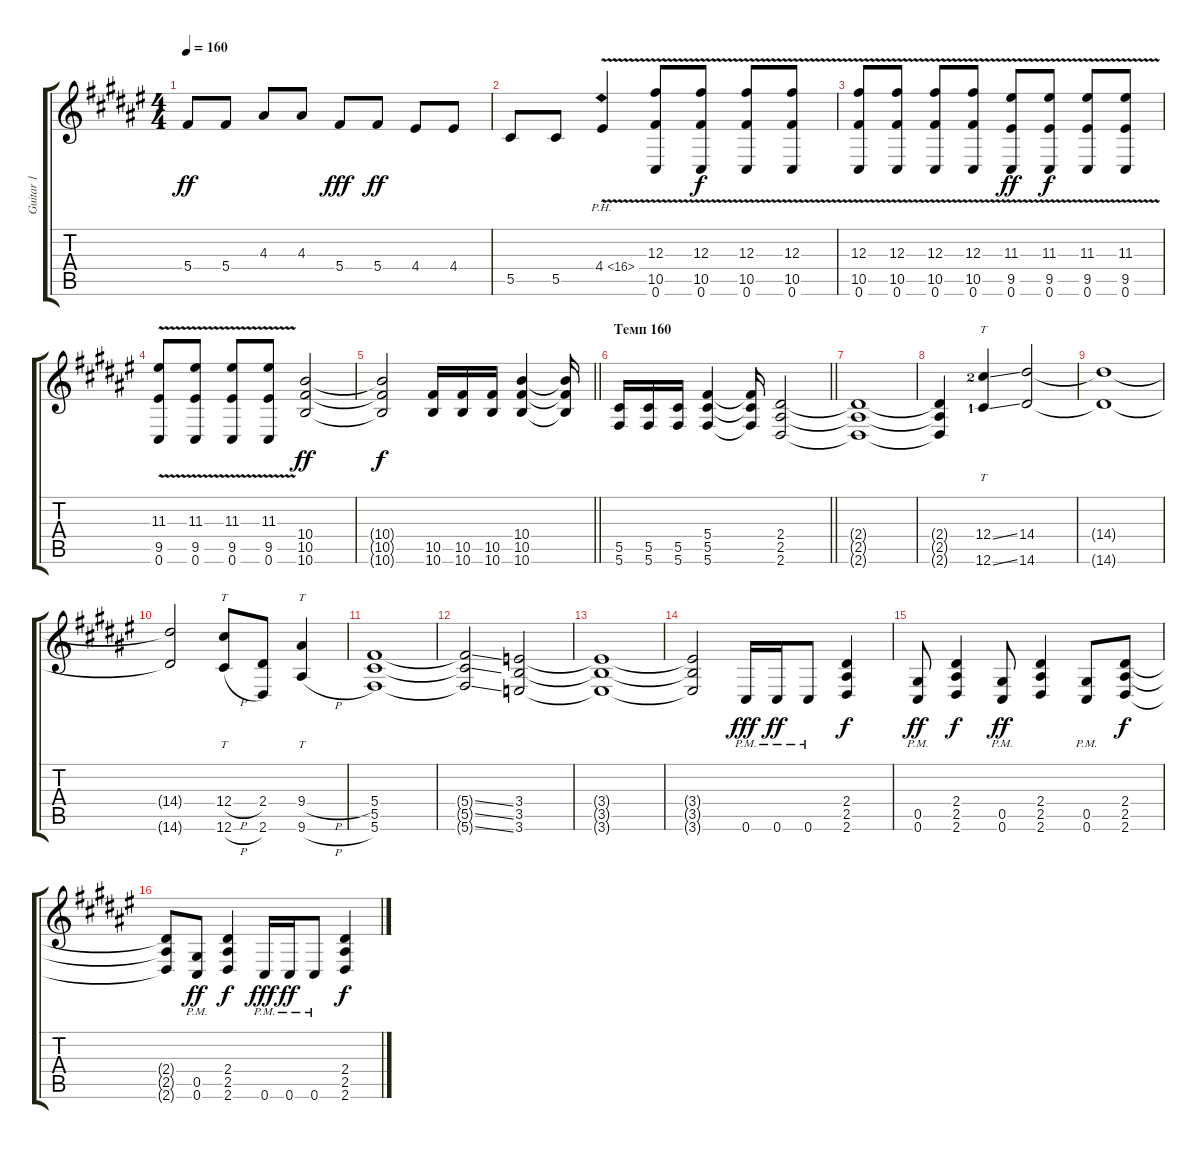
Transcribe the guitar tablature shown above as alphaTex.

\track ("Guitar 1" "Guitar 1") {instrument distortionguitar}
\staff {score tabs}
\tuning (Eb4 Bb3 Gb3 Db3 Ab2 Db2) {hide}
\ts (4 4)
\tempo 160
\clef g2
\ks d#minor
5.4.8{dy ff} 5.4.8 4.3.8 4.3.8 5.4.8{dy fff} 5.4.8{dy ff} 4.4.8 4.4.8 |
5.5.8 5.5.8 4.4{ph 12 v}.4 (12.3{v} 10.5{v} 0.6).8 (12.3{v} 10.5{v} 0.6).8{dy f} (12.3{v} 10.5{v} 0.6).8 (12.3{v} 10.5{v} 0.6).8 |
(12.3{v} 10.5{v} 0.6).8 (12.3{v} 10.5{v} 0.6).8 (12.3{v} 10.5{v} 0.6).8 (12.3{v} 10.5{v} 0.6).8 (11.3{v} 9.5{v} 0.6).8{dy ff} (11.3{v} 9.5{v} 0.6).8{dy f} (11.3{v} 9.5{v} 0.6).8 (11.3{v} 9.5{v} 0.6).8 |
(11.3{v} 9.5{v} 0.6).8 (11.3{v} 9.5{v} 0.6).8 (11.3{v} 9.5{v} 0.6).8 (11.3{v} 9.5{v} 0.6).8 (10.4 10.5 10.6).2{dy ff} |
\barLineRight lightlight
(10.4{t} 10.5{t} 10.6{t}).2{dy f} (10.5 10.6).16 (10.5 10.6).16 (10.5 10.6).16 (10.4 10.5 10.6).4 (10.4{t} 10.5{t} 10.6{t}).16 |
\section ("" "Темп 160")
\barLineRight lightlight
(5.5 5.6).16 (5.5 5.6).16 (5.5 5.6).16 (5.4 5.5 5.6).4 (5.4{t} 5.5{t} 5.6{t}).16 (2.4 2.5 2.6).2 |
(2.4{t} 2.5{t} 2.6{t}).1 |
(2.4{t} 2.5{t} 2.6{t}).4 (12.4{ss lf 3} 12.6{ss lf 2}).4{tt} (14.4 14.6).2 |
(14.4{t} 14.6{t}).1 |
(14.4{t} 14.6{t}).2 (12.4{h} 12.6{h}).8{tt} (2.4 2.6).8 (9.4{h} 9.6{h}).4{tt} |
(5.4 5.5 5.6).1 |
(5.4{ss t} 5.5{ss t} 5.6{ss t}).2 (3.4 3.5 3.6).2 |
(3.4{t} 3.5{t} 3.6{t}).1 |
(3.4{t} 3.5{t} 3.6{t}).2 0.6{pm}.16{dy fff} 0.6{pm}.16{dy ff} 0.6{pm}.8 (2.4 2.5 2.6).4{dy f} |
(0.5{pm} 0.6{pm}).8{dy ff} (2.4 2.5 2.6).4{dy f} (0.5{pm} 0.6{pm}).8{dy ff} (2.4 2.5 2.6).4 (0.5{pm} 0.6{pm}).8 (2.4 2.5 2.6).8{dy f} |
(2.4{t} 2.5{t} 2.6{t}).8 (0.5{pm} 0.6{pm}).8{dy ff} (2.4 2.5 2.6).4{dy f} 0.6{pm}.16{dy fff} 0.6{pm}.16{dy ff} 0.6{pm}.8 (2.4 2.5 2.6).4{dy f}
